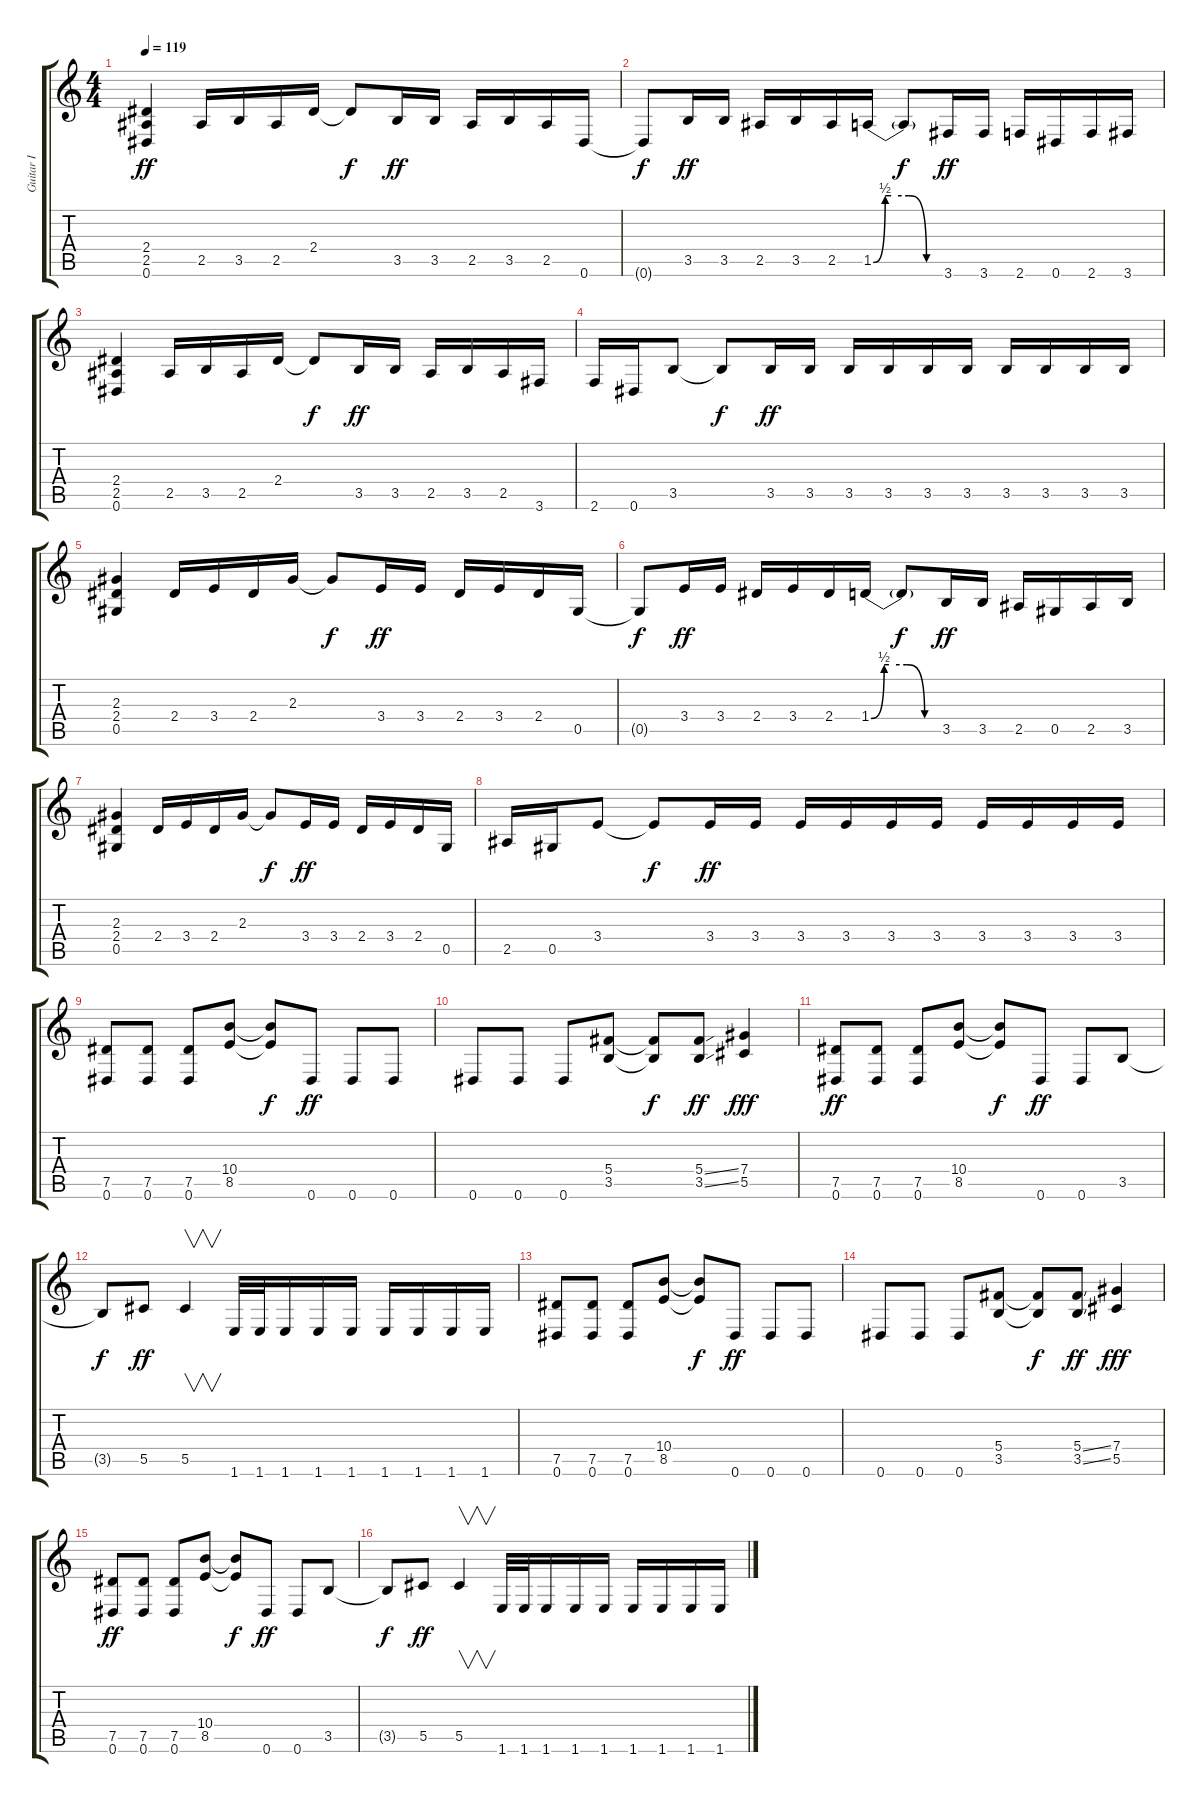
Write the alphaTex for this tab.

\track ("Guitar I" "Guitar I") {instrument distortionguitar}
\staff {score tabs}
\tuning (Eb4 Bb3 Gb3 Db3 Ab2 Eb2) {hide}
\ts (4 4)
\tempo 119
\clef g2
\ks c
(2.4 2.5 0.6).4{dy ff} 2.5.16 3.5.16 2.5.16 2.4.16 2.4{t}.8{dy f} 3.5.16{dy ff} 3.5.16 2.5.16 3.5.16 2.5.16 0.6.16 |
0.6{t}.8{dy f} 3.5.16{dy ff} 3.5.16 2.5.16 3.5.16 2.5.16 1.5{be (custom 0 0 10 2 15 2 30 2 45 0 60 0)}.16 1.5{t}.8{dy f} 3.6.16{dy ff} 3.6.16 2.6.16 0.6.16 2.6.16 3.6.16 |
(2.4 2.5 0.6).4 2.5.16 3.5.16 2.5.16 2.4.16 2.4{t}.8{dy f} 3.5.16{dy ff} 3.5.16 2.5.16 3.5.16 2.5.16 3.6.16 |
2.6.16 0.6.16 3.5.8 3.5{t}.8{dy f} 3.5.16{dy ff} 3.5.16 3.5.16 3.5.16 3.5.16 3.5.16 3.5.16 3.5.16 3.5.16 3.5.16 |
(2.3 2.4 0.5).4 2.4.16 3.4.16 2.4.16 2.3.16 2.3{t}.8{dy f} 3.4.16{dy ff} 3.4.16 2.4.16 3.4.16 2.4.16 0.5.16 |
0.5{t}.8{dy f} 3.4.16{dy ff} 3.4.16 2.4.16 3.4.16 2.4.16 1.4{be (custom 0 0 11 2 15 2 30 2 45 0 60 0)}.16 1.4{t}.8{dy f} 3.5.16{dy ff} 3.5.16 2.5.16 0.5.16 2.5.16 3.5.16 |
(2.3 2.4 0.5).4 2.4.16 3.4.16 2.4.16 2.3.16 2.3{t}.8{dy f} 3.4.16{dy ff} 3.4.16 2.4.16 3.4.16 2.4.16 0.5.16 |
2.5.16 0.5.16 3.4.8 3.4{t}.8{dy f} 3.4.16{dy ff} 3.4.16 3.4.16 3.4.16 3.4.16 3.4.16 3.4.16 3.4.16 3.4.16 3.4.16 |
(7.5 0.6).8 (7.5 0.6).8 (7.5 0.6).8 (10.4 8.5).8 (10.4{t} 8.5{t}).8{dy f} 0.6.8{dy ff} 0.6.8 0.6.8 |
0.6.8 0.6.8 0.6.8 (5.4 3.5).8 (5.4{t} 3.5{t}).8{dy f} (5.4{ss} 3.5{ss}).8{dy ff} (7.4 5.5).4{dy fff} |
(7.5 0.6).8{dy ff} (7.5 0.6).8 (7.5 0.6).8 (10.4 8.5).8 (10.4{t} 8.5{t}).8{dy f} 0.6.8{dy ff} 0.6.8 3.5.8 |
3.5{t}.8{dy f} 5.5.8{dy ff} 5.5.4{v} 1.6.32 1.6.32 1.6.16 1.6.16 1.6.16 1.6.16 1.6.16 1.6.16 1.6.16 |
(7.5 0.6).8 (7.5 0.6).8 (7.5 0.6).8 (10.4 8.5).8 (10.4{t} 8.5{t}).8{dy f} 0.6.8{dy ff} 0.6.8 0.6.8 |
0.6.8 0.6.8 0.6.8 (5.4 3.5).8 (5.4{t} 3.5{t}).8{dy f} (5.4{ss} 3.5{ss}).8{dy ff} (7.4 5.5).4{dy fff} |
(7.5 0.6).8{dy ff} (7.5 0.6).8 (7.5 0.6).8 (10.4 8.5).8 (10.4{t} 8.5{t}).8{dy f} 0.6.8{dy ff} 0.6.8 3.5.8 |
3.5{t}.8{dy f} 5.5.8{dy ff} 5.5.4{v} 1.6.32 1.6.32 1.6.16 1.6.16 1.6.16 1.6.16 1.6.16 1.6.16 1.6.16
